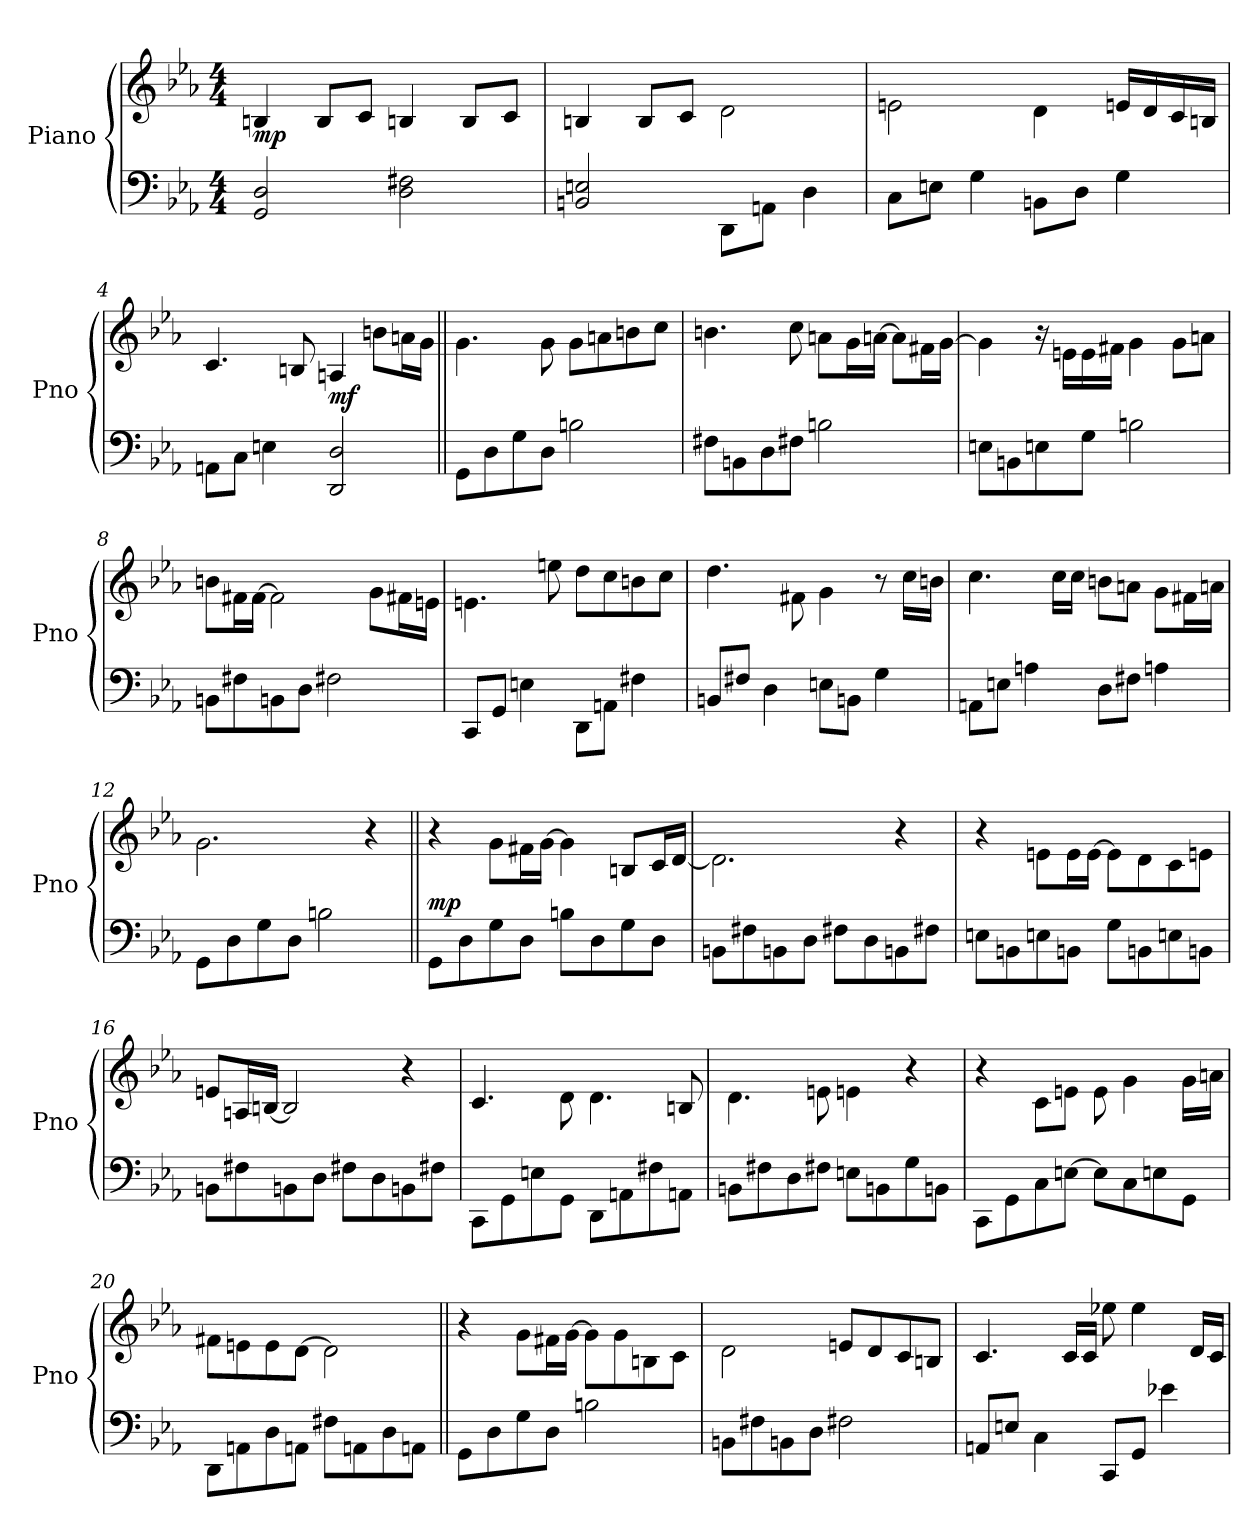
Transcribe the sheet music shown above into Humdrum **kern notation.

**kern	**dynam	**kern	**dynam
*part2	*part2	*part1	*part1
*staff2	*staff2	*staff1	*staff1
*I"Piano	*	*I"Piano	*
*I'Pno	*	*I'Pno	*
*clefF4	*	*clefG2	*
*k[b-e-a-]	*	*k[b-e-a-]	*
*M4/4	*	*M4/4	*
*MM78	*	*MM78	*
=1	=1	=1	=1
!	!	!	!LO:DY:b
2GG 2D	.	4Bn/	mp
.	.	8B/L	.
.	.	8c/J	.
2F#X 2D	.	4Bn/	.
.	.	8B/L	.
.	.	8c/J	.
=2	=2	=2	=2
2En 2BBn	.	4Bn/	.
.	.	8B/L	.
.	.	8c/J	.
8DD\L	.	2d\	.
8AAn\J	.	.	.
4D\	.	.	.
=3	=3	=3	=3
8C\L	.	2en\	.
8En\J	.	.	.
4G\	.	.	.
8BBn\L	.	4d\	.
8D\J	.	.	.
4G\	.	16en/LL	.
.	.	16d/	.
.	.	16c/	.
.	.	16Bn/JJ	.
=4	=4	=4	=4
8AAn\L	.	4.c/	.
8C\J	.	.	.
4En\	.	.	.
.	.	8Bn/	.
!	!LO:DY:a	!	!
2DD 2D	mf	4An/	.
.	.	8bn\L	.
.	.	16an\L	.
.	.	16g\JJ	.
!!LO:LB:g=z
=5||	=5||	=5||	=5||
8GG\L	.	4.g\	.
8D\	.	.	.
8G\	.	.	.
8D\J	.	8g\	.
2Bn\	.	8g\L	.
.	.	8an\	.
.	.	8bn\	.
.	.	8cc\J	.
=6	=6	=6	=6
8F#X\L	.	4.bn\	.
8BBn\	.	.	.
8D\	.	.	.
8F#X\J	.	8cc\	.
2Bn\	.	8an\L	.
.	.	16g\L	.
.	.	[16an\JJ	.
.	.	8a\L]	.
.	.	16f#X\L	.
.	.	[16g\JJ	.
=7	=7	=7	=7
8En\L	.	4g\]	.
8BBn\	.	.	.
8En\	.	16r	.
.	.	16en\LL	.
8G\J	.	16e\	.
.	.	16f#X\JJ	.
2Bn\	.	4g\	.
.	.	8g\L	.
.	.	8an\J	.
=8	=8	=8	=8
8BBn\L	.	8bn\L	.
8F#X\	.	16f#X\L	.
.	.	[16f#\JJ	.
8BBn\	.	2f#\]	.
8D\J	.	.	.
2F#X\	.	.	.
.	.	8g\L	.
.	.	16f#X\L	.
.	.	16en\JJ	.
!!LO:LB:g=z
=9	=9	=9	=9
8CC/L	.	4.en\	.
8GG/J	.	.	.
4En\	.	.	.
.	.	8een\	.
8DD\L	.	8dd\L	.
8AAn\J	.	8cc\	.
4F#X\	.	8bn\	.
.	.	8cc\J	.
=10	=10	=10	=10
8BBn/L	.	4.dd\	.
8F#X/J	.	.	.
4D\	.	.	.
.	.	8f#X\	.
8En\L	.	4g\	.
8BBn\J	.	.	.
4G\	.	8r	.
.	.	16cc\LL	.
.	.	16bn\JJ	.
=11	=11	=11	=11
8AAn\L	.	4.cc\	.
8En\J	.	.	.
4An\	.	.	.
.	.	16cc\LL	.
.	.	16cc\JJ	.
8D\L	.	8bn\L	.
8F#X\J	.	8an\J	.
4An\	.	8g\L	.
.	.	16f#X\L	.
.	.	16an\JJ	.
=12	=12	=12	=12
8GG\L	.	2.g\	.
8D\	.	.	.
8G\	.	.	.
8D\J	.	.	.
2Bn\	.	.	.
.	.	4r	.
!!LO:LB:g=z
=13||	=13||	=13||	=13||
!	!LO:DY:a	!	!
8GG\L	mp	4r	.
8D\	.	.	.
8G\	.	8g\L	.
8D\J	.	16f#X\L	.
.	.	[16g\JJ	.
8Bn\L	.	4g\]	.
8D\	.	.	.
8G\	.	8Bn/L	.
8D\J	.	16c/L	.
.	.	[16d/JJ	.
=14	=14	=14	=14
8BBn\L	.	2.d\]	.
8F#X\	.	.	.
8BBn\	.	.	.
8D\J	.	.	.
8F#X\L	.	.	.
8D\	.	.	.
8BBn\	.	4r	.
8F#X\J	.	.	.
=15	=15	=15	=15
8En\L	.	4r	.
8BBn\	.	.	.
8En\	.	8en\L	.
8BBn\J	.	16e\L	.
.	.	[16e\JJ	.
8G\L	.	8e\L]	.
8BBn\	.	8d\	.
8En\	.	8c\	.
8BBn\J	.	8en\J	.
=16	=16	=16	=16
8BBn\L	.	8en/L	.
8F#X\	.	16An/L	.
.	.	[16Bn/JJ	.
8BBn\	.	2B/]	.
8D\J	.	.	.
8F#X\L	.	.	.
8D\	.	.	.
8BBn\	.	4r	.
8F#X\J	.	.	.
!!LO:LB:g=z
=17	=17	=17	=17
8CC\L	.	4.c/	.
8GG\	.	.	.
8En\	.	.	.
8GG\J	.	8d\	.
8DD\L	.	4.d\	.
8AAn\	.	.	.
8F#X\	.	.	.
8AAn\J	.	8Bn/	.
=18	=18	=18	=18
8BBn\L	.	4.d\	.
8F#X\	.	.	.
8D\	.	.	.
8F#X\J	.	8en\	.
8En\L	.	4en\	.
8BBn\	.	.	.
8G\	.	4r	.
8BBn\J	.	.	.
=19	=19	=19	=19
8CC\L	.	4r	.
8GG\	.	.	.
8C\	.	8c\L	.
[8En\J	.	8en\J	.
8E\L]	.	8e\	.
8C\	.	4g\	.
8En\	.	.	.
8GG\J	.	16g\LL	.
.	.	16an\JJ	.
=20	=20	=20	=20
8DD\L	.	8f#X\L	.
8AAn\	.	8en\	.
8D\	.	8e\	.
8AAn\J	.	[8d\J	.
8F#X\L	.	2d\]	.
8AAn\	.	.	.
8D\	.	.	.
8AAn\J	.	.	.
!!LO:PB:g=z
=21||	=21||	=21||	=21||
8GG\L	.	4r	.
8D\	.	.	.
8G\	.	8g\L	.
8D\J	.	16f#X\L	.
.	.	[16g\JJ	.
2Bn\	.	8g\L]	.
.	.	8g\	.
.	.	8Bn\	.
.	.	8c\J	.
=22	=22	=22	=22
8BBn\L	.	2d\	.
8F#X\	.	.	.
8BBn\	.	.	.
8D\J	.	.	.
2F#X\	.	8en/L	.
.	.	8d/	.
.	.	8c/	.
.	.	8Bn/J	.
=23	=23	=23	=23
8AAn/L	.	4.c/	.
8En/J	.	.	.
4C\	.	.	.
.	.	16c/LL	.
.	.	16c/JJ	.
8CC/L	.	8ee-X\	.
8GG/J	.	4ee-\	.
4e-X\	.	.	.
.	.	16d/LL	.
.	.	16c/JJ	.
=	=	=	=
*-	*-	*-	*-
